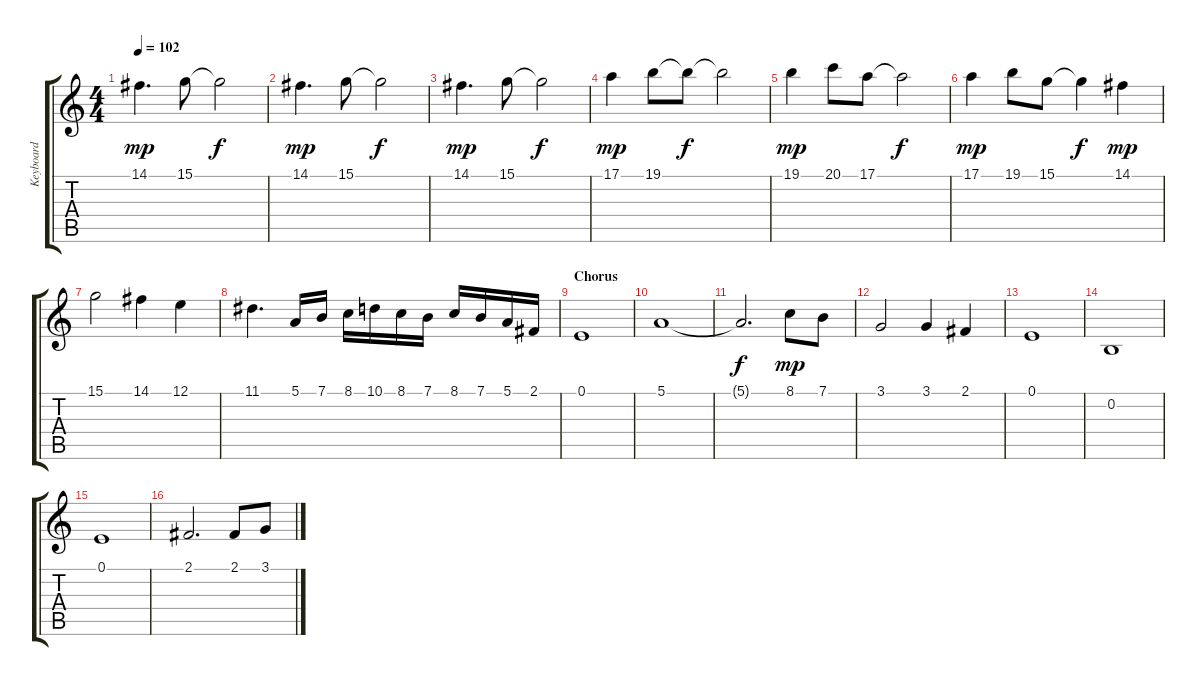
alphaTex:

\track ("Keyboard" "Keyboard") {instrument stringensemble1}
\staff {score tabs}
\tuning (E4 B3 G3 D3 A2 E2) {hide}
\ts (4 4)
\tempo 102
\clef g2
\ks c
14.1.4{d dy mp} 15.1.8 15.1{t}.2{dy f} |
14.1.4{d dy mp} 15.1.8 15.1{t}.2{dy f} |
14.1.4{d dy mp} 15.1.8 15.1{t}.2{dy f} |
17.1.4{dy mp} 19.1.8 19.1{t}.8{dy f} 19.1{t}.2 |
19.1.4{dy mp} 20.1.8 17.1.8 17.1{t}.2{dy f} |
17.1.4{dy mp} 19.1.8 15.1.8 15.1{t}.4{dy f} 14.1.4{dy mp} |
15.1.2 14.1.4 12.1.4 |
11.1.4{d} 5.1.16 7.1.16 8.1.16 10.1.16 8.1.16 7.1.16 8.1.16 7.1.16 5.1.16 2.1.16 |
\section ("" "Chorus")
0.1.1 |
5.1.1 |
5.1{t}.2{d dy f} 8.1.8{dy mp} 7.1.8 |
3.1.2 3.1.4 2.1.4 |
0.1.1 |
0.2.1 |
0.1.1 |
2.1.2{d} 2.1.8 3.1.8
